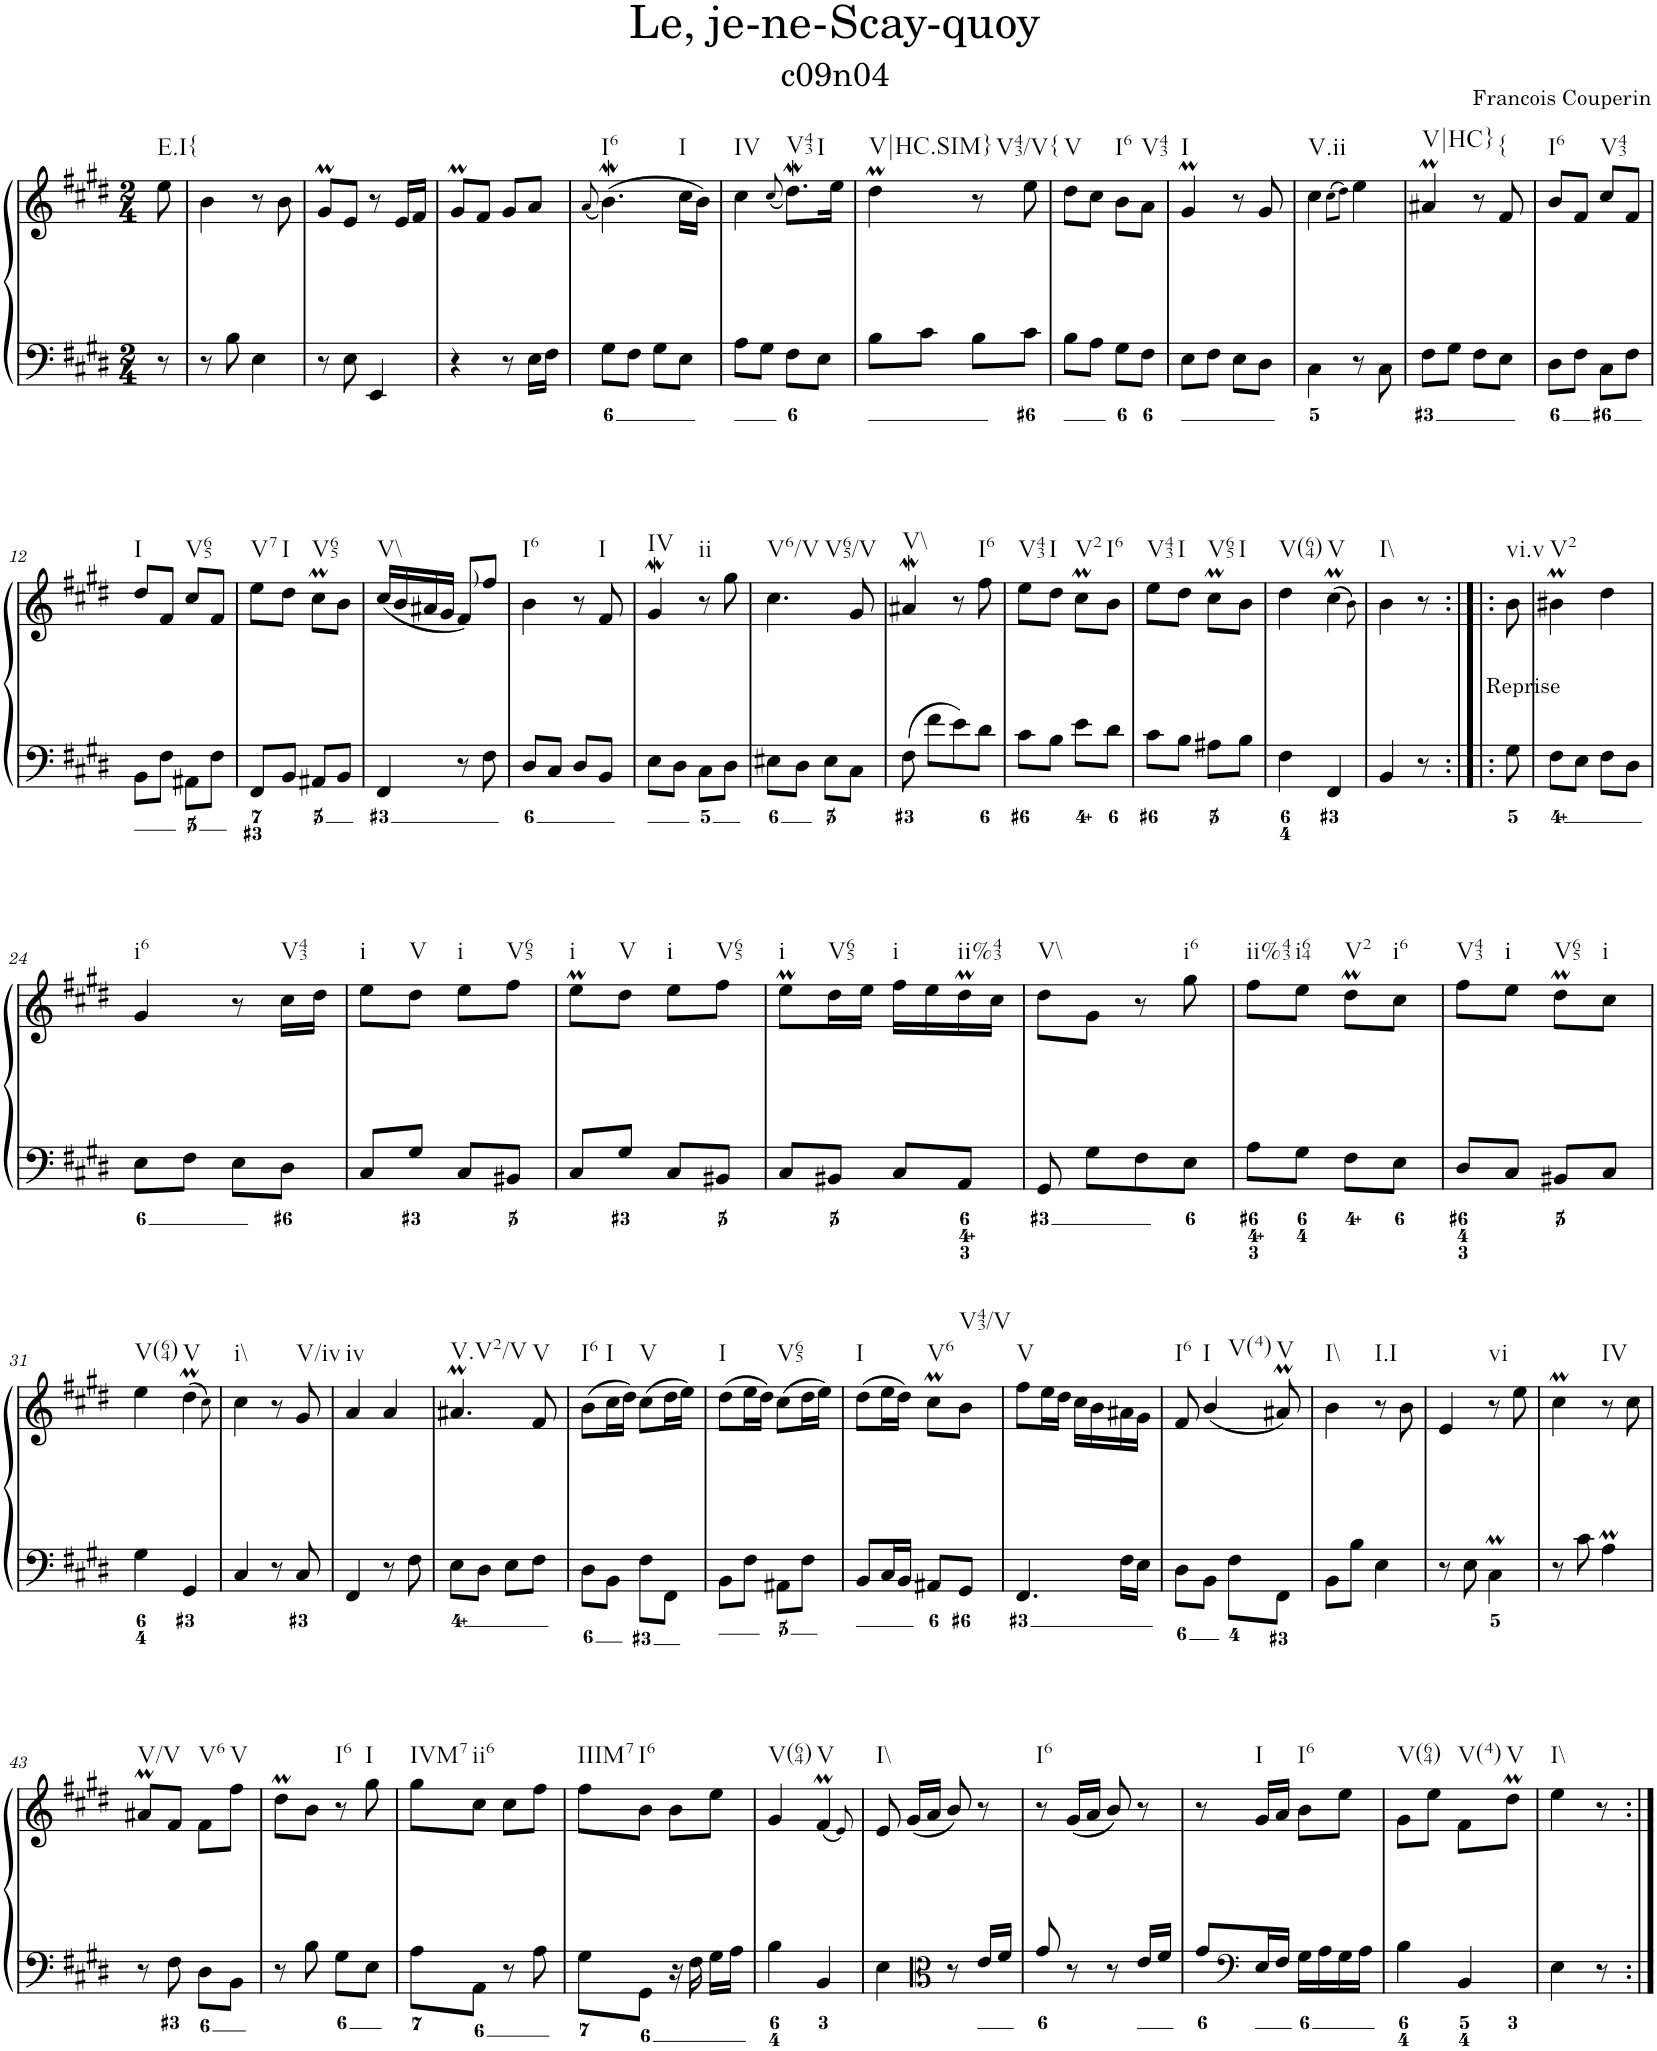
**kern	**kern
*part1	*part1
*staff2	*staff1
*I"Piano	*
*I'Pno.	*
*clefF4	*clefG2
*k[f#c#g#d#]	*k[f#c#g#d#]
*M2/4	*M2/4
=	=
!	!LO:TX:b:t=E.I{
8r	8ee\
=1	=1
8r	4b\
8B\	.
4E\	8r
.	8b\
=2	=2
8r	8g#m/L
8E\	8e/J
4EE/	8r
.	16e/LL
.	16f#/JJ
=3	=3
4r	8g#m/L
.	8f#/J
8r	8g#/L
16E\LL	8a/J
16F#\JJ	.
=4	=4
.	(8qa/
!	!LO:TX:b:t=I6
8G#\L	(4.bW\)
8F#\J	.
8G#\L	.
!	!LO:TX:b:t=I
8E\J	16cc#\LL
.	16b\JJ)
=5	=5
!	!LO:TX:b:t=IV
8A\L	4cc#\
8G#\J	.
.	(8qcc#/
!	!LO:TX:b:t=V43
!	!LO:TX:b:t=I
8F#\L	8.dd#W\L)
8E\J	.
.	16ee\Jk
=6	=6
!	!LO:TX:b:t=V|HC.SIM}
8B\L	4dd#m\
8c#\J	.
8B\L	8r
!	!LO:TX:b:t=V43/V{
8c#\J	8ee\
=7	=7
!	!LO:TX:b:t=V
8B\L	8dd#\L
8A\J	8cc#\J
!	!LO:TX:b:t=I6
8G#\L	8b\L
!	!LO:TX:b:t=V43
8F#\J	8a\J
=8	=8
!	!LO:TX:b:t=I
8E\L	4g#m/
8F#\J	.
8E\L	8r
8D#\J	8g#/
=9	=9
!	!LO:TX:b:t=V.ii
4C#\	4cc#\
.	(8qcc#\L
.	8qdd#\J)
8r	4ee\
8C#\	.
=10	=10
!	!LO:TX:b:t=V|HC}
8F#\L	4a#Xm/
8G#\J	.
8F#\L	8r
!	!LO:TX:b:t={
8E\J	8f#/
=11	=11
!	!LO:TX:b:t=I6
8D#\L	8b/L
8F#\J	8f#/J
!	!LO:TX:b:t=V43
8C#\L	8cc#/L
8F#\J	8f#/J
!!LO:LB:g=z
=12	=12
!	!LO:TX:b:t=I
8BB\L	8dd#/L
8F#\J	8f#/J
!	!LO:TX:b:t=V65
8AA#X\L	8cc#/L
8F#\J	8f#/J
=13	=13
!	!LO:TX:b:t=V7
8FF#/L	8ee\L
!	!LO:TX:b:t=I
8BB/J	8dd#\J
!	!LO:TX:b:t=V65
8AA#X/L	8cc#M\L
8BB/J	8b\J
=14	=14
!	!LO:TX:b:t=V\\
4FF#/	(16cc#/LL
.	16b/
.	16a#X/
.	16g#/JJ
!	!LO:TX:a:t=)
8r	8f#/L)
8F#\	8ff#/J
=15	=15
!	!LO:TX:b:t=I6
8D#/L	4b\
8C#/J	.
8D#/L	8r
!	!LO:TX:b:t=I
8BB/J	8f#/
=16	=16
!	!LO:TX:b:t=IV
8E\L	4g#W/
8D#\J	.
!	!LO:TX:b:t=ii
8C#\L	8r
8D#\J	8gg#\
=17	=17
!	!LO:TX:b:t=V6/V
!	!LO:TX:b:t=V65/V
8E#X\L	4.cc#\
8D#\J	.
8E#\L	.
8C#\J	8g#/
=18	=18
!	!LO:TX:b:t=V\\
8F#\	4a#XW/
8f#\L	.
8e\	8r
!	!LO:TX:b:t=I6
8d#\J	8ff#\
=19	=19
!	!LO:TX:b:t=V43
8c#\L	8ee\L
!	!LO:TX:b:t=I
8B\J	8dd#\J
!	!LO:TX:b:t=V2
8e\L	8cc#M\L
!	!LO:TX:b:t=I6
8d#\J	8b\J
=20	=20
!	!LO:TX:b:t=V43
8c#\L	8ee\L
!	!LO:TX:b:t=I
8B\J	8dd#\J
!	!LO:TX:b:t=V65
8A#X\L	8cc#M\L
!	!LO:TX:b:t=I
8B\J	8b\J
=21	=21
!	!LO:TX:b:t=V(64)
4F#\	4dd#\
!	!LO:TX:b:t=V
4FF#/	(4cc#M\
.	8qb\)
=22	=22
!	!LO:TX:b:t=I\\
4BB/	4b\
8r	8r
=22X1:|!|:	=22X1:|!|:
!	!LO:TX:b:t=vi.v
!LO:TX:a:t=Reprise	!
8G#\	8b\
=23	=23
!	!LO:TX:b:t=V2
8F#\L	4b#Xm\
8E\J	.
8F#\L	4dd#\
8D#\J	.
!!LO:LB:g=z
=24	=24
!	!LO:TX:b:t=i6
8E\L	4g#/
8F#\J	.
8E\L	8r
!	!LO:TX:b:t=V43
8D#\J	16cc#\LL
.	16dd#\JJ
=25	=25
!	!LO:TX:b:t=i
8C#/L	8ee\L
!	!LO:TX:b:t=V
8G#/J	8dd#\J
!	!LO:TX:b:t=i
8C#/L	8ee\L
!	!LO:TX:b:t=V65
8BB#X/J	8ff#\J
=26	=26
!	!LO:TX:b:t=i
8C#/L	8eeM\L
!	!LO:TX:b:t=V
8G#/J	8dd#\J
!	!LO:TX:b:t=i
8C#/L	8ee\L
!	!LO:TX:b:t=V65
8BB#X/J	8ff#\J
=27	=27
!	!LO:TX:b:t=i
8C#/L	8eeM\L
!	!LO:TX:b:t=V65
8BB#X/J	16dd#\L
.	16ee\JJ
!	!LO:TX:b:t=i
8C#/L	16ff#\LL
.	16ee\
!	!LO:TX:b:t=ii%43
8AA/J	16dd#m\
.	16cc#\JJ
=28	=28
!	!LO:TX:b:t=V\\
8GG#/	8dd#\L
8G#\L	8g#\J
8F#\	8r
!	!LO:TX:b:t=i6
8E\J	8gg#\
=29	=29
!	!LO:TX:b:t=ii%43
8A\L	8ff#\L
!	!LO:TX:b:t=i64
8G#\J	8ee\J
!	!LO:TX:b:t=V2
8F#\L	8dd#m\L
!	!LO:TX:b:t=i6
8E\J	8cc#\J
=30	=30
!	!LO:TX:b:t=V43
8D#/L	8ff#\L
!	!LO:TX:b:t=i
8C#/J	8ee\J
!	!LO:TX:b:t=V65
8BB#X/L	8dd#m\L
!	!LO:TX:b:t=i
8C#/J	8cc#\J
!!LO:LB:g=z
=31	=31
!	!LO:TX:b:t=V(64)
4G#\	4ee\
!	!LO:TX:b:t=V
4GG#/	(4dd#m\
.	8qcc#\)
=32	=32
!	!LO:TX:b:t=i\\
4C#/	4cc#\
8r	8r
!	!LO:TX:b:t=V/iv
8C#/	8g#/
=33	=33
!	!LO:TX:b:t=iv
4FF#/	4a/
8r	4a/
8F#\	.
=34	=34
!	!LO:TX:b:t=V.V2/V
8E\L	4.a#Xm/
8D#\J	.
8E\L	.
!	!LO:TX:b:t=V
8F#\J	8f#/
=35	=35
!	!LO:TX:b:t=I6
8D#\L	(8b\L
!	!LO:TX:b:t=I
8BB\J	16cc#\L
.	16dd#\JJ)
!	!LO:TX:b:t=V
8F#\L	(8cc#\L
8FF#\J	16dd#\L
.	16ee\JJ)
=36	=36
!	!LO:TX:b:t=I
8BB\L	(8dd#\L
8F#\J	16ee\L
.	16dd#\JJ)
!	!LO:TX:b:t=V65
8AA#X\L	(8cc#\L
8F#\J	16dd#\L
.	16ee\JJ)
=37	=37
!	!LO:TX:b:t=I
8BB/L	(8dd#\L
16C#/L	16ee\L
16BB/JJ	16dd#\JJ)
!	!LO:TX:b:t=V6
8AA#X/L	8cc#M\L
!	!LO:TX:b:t=V43/V
8GG#/J	8b\J
=38	=38
!	!LO:TX:b:t=V
4.FF#/	8ff#\L
.	16ee\L
.	16dd#\JJ
.	16cc#\LL
.	16b\
16F#\LL	16a#X\
16E\JJ	16g#\JJ
=39	=39
!	!LO:TX:b:t=I6
8D#\L	8f#/
!	!LO:TX:b:t=I
!	!LO:TX:b:t=V(4)
8BB\J	(4b/
8F#\L	.
!	!LO:TX:b:t=V
8FF#\J	8a#Xm/)
=40	=40
!	!LO:TX:b:t=I\\
8BB\L	4b\
8B\J	.
!	!LO:TX:b:t=I.I
4E\	8r
.	8b\
=41	=41
8r	4e/
8E\	.
!	!LO:TX:b:t=vi
4C#M\	8r
.	8ee\
=42	=42
8r	4cc#M\
8c#\	.
!	!LO:TX:b:t=IV
4AM\	8r
.	8cc#\
!!LO:LB:g=z
=43	=43
!	!LO:TX:b:t=V/V
8r	8a#Xm/L
8F#\	8f#/J
!	!LO:TX:b:t=V6
8D#\L	8f#\L
!	!LO:TX:b:t=V
8BB\J	8ff#\J
=44	=44
8r	8dd#m\L
8B\	8b\J
!	!LO:TX:b:t=I6
8G#\L	8r
!	!LO:TX:b:t=I
8E\J	8gg#\
=45	=45
!	!LO:TX:b:t=IVM7
8A\L	8gg#\L
!	!LO:TX:b:t=ii6
8AA\J	8cc#\J
8r	8cc#\L
8A\	8ff#\J
=46	=46
!	!LO:TX:b:t=IIIM7
8G#\L	8ff#\L
!	!LO:TX:b:t=I6
8GG#\J	8b\J
16r	8b\L
16F#\	.
16G#\LL	8ee\J
16A\JJ	.
=47	=47
!	!LO:TX:b:t=V(64)
4B\	4g#/
!	!LO:TX:b:t=V
4BB/	(4f#M/
.	8qe/)
=48	=48
!	!LO:TX:b:t=I\\
4E\	8e/
.	(16g#/LL
.	16a/JJ
*clefC3	*
8r	8b/)
16e/LL	8r
16f#/JJ	.
=49	=49
!	!LO:TX:b:t=I6
8g#/	8r
8r	(16g#/LL
.	16a/JJ
8r	8b/)
16e/LL	8r
16f#/JJ	.
=50	=50
8g#/L	8r
*clefF4	*
!	!LO:TX:b:t=I
16E/L	16g#/LL
16F#/JJ	16a/JJ
!	!LO:TX:b:t=I6
16G#\LL	8b\L
16A\	.
16G#\	8ee\J
16A\JJ	.
=51	=51
!	!LO:TX:b:t=V(64)
4B\	8g#\L
.	8ee\J
!	!LO:TX:b:t=V(4)
4BB/	8f#\L
!	!LO:TX:b:t=V
.	8dd#m\J
=52	=52
!	!LO:TX:b:t=I\\
4E\	4ee\
8r	8r
=:|!	=:|!
*-	*-
